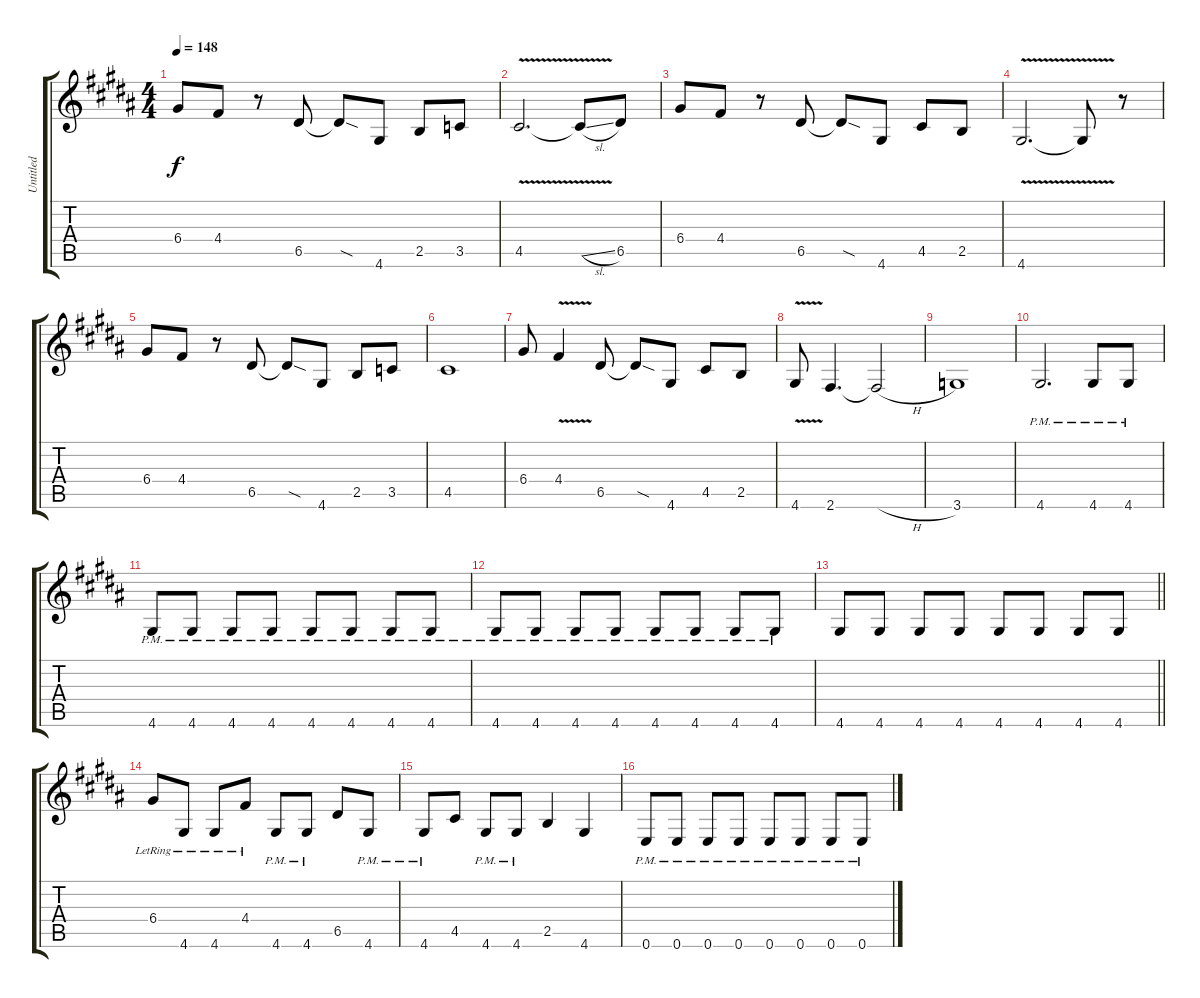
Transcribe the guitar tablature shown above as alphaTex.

\track ("Untitled" "Untitled") {instrument distortionguitar}
\staff {score tabs}
\tuning (E4 B3 G3 D3 A2 E2) {hide}
\ts (4 4)
\tempo 148
\clef g2
\ks b
6.4.8{dy f instrument distortionguitar} 4.4.8 r.8 6.5.8 6.5{sod t}.8 4.6.8 2.5.8 3.5.8 |
\ks g#minor
4.5{v}.2{d} 4.5{sl t}.8 6.5.8 |
6.4.8 4.4.8 r.8 6.5.8 6.5{sod t}.8 4.6.8 4.5.8 2.5.8 |
4.6{v}.2{d} 4.6{v t}.8 r.8 |
\ks b
6.4.8 4.4.8 r.8 6.5.8 6.5{sod t}.8 4.6.8 2.5.8 3.5.8 |
\ks g#minor
4.5.1 |
6.4.8 4.4{v}.4 6.5.8 6.5{sod t}.8 4.6.8 4.5.8 2.5.8 |
4.6{v}.8 2.6.4{d} 2.6{h t}.2 |
3.6.1 |
\ks b
4.6{pm}.2{d} 4.6{pm}.8 4.6{pm}.8 |
\ks g#minor
4.6{pm}.8 4.6{pm}.8 4.6{pm}.8 4.6{pm}.8 4.6{pm}.8 4.6{pm}.8 4.6{pm}.8 4.6{pm}.8 |
4.6{pm}.8 4.6{pm}.8 4.6{pm}.8 4.6{pm}.8 4.6{pm}.8 4.6{pm}.8 4.6{pm}.8 4.6{pm}.8 |
\barLineRight lightlight
4.6.8 4.6.8 4.6.8 4.6.8 4.6.8 4.6.8 4.6.8 4.6.8 |
\ks b
6.4{lr}.8 4.6{lr}.8 4.6{lr}.8 4.4{lr}.8 4.6{pm}.8 4.6{pm}.8 6.5.8 4.6{pm}.8 |
\ks g#minor
4.6{pm}.8 4.5.8 4.6{pm}.8 4.6{pm}.8 2.5.4 4.6.4 |
0.6{pm}.8 0.6{pm}.8 0.6{pm}.8 0.6{pm}.8 0.6{pm}.8 0.6{pm}.8 0.6{pm}.8 0.6{pm}.8
